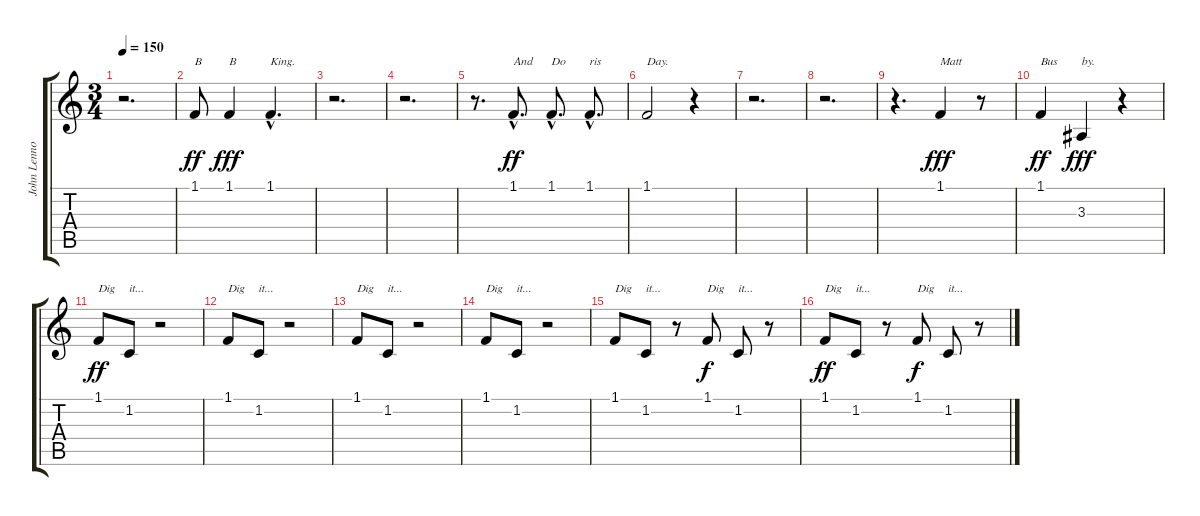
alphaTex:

\track ("John Lennon" "John Lenno") {instrument tenorsax}
\staff {score tabs}
\tuning (E4 B3 G3 D3 A2 E2) {hide}
\ts (3 4)
\tempo 150
\clef g2
\ks c
r.2{d dy fff} |
1.1.8{txt "B" dy ff} 1.1.4{txt "B" dy fff} 1.1{hac}.4{d txt "King."} |
r.2{d} |
r.2{d} |
r.8{d} 1.1{hac}.8{d txt "And" dy ff} 1.1{hac}.8{d txt "Do"} 1.1{hac}.8{d txt "ris"} |
1.1.2{txt "Day."} r.4 |
r.2{d} |
r.2{d} |
r.4{d} 1.1.4{txt "Matt" dy fff} r.8 |
1.1.4{txt "Bus" dy ff} 3.3.4{txt "by." dy fff} r.4 |
1.1.8{txt "Dig" dy ff} 1.2.8{txt "it..."} r.2 |
1.1.8{txt "Dig"} 1.2.8{txt "it..."} r.2 |
1.1.8{txt "Dig"} 1.2.8{txt "it..."} r.2 |
1.1.8{txt "Dig"} 1.2.8{txt "it..."} r.2 |
1.1.8{txt "Dig" volume 0} 1.2.8{txt "it..."} r.8 1.1.8{txt "Dig" dy f} 1.2.8{txt "it..."} r.8 |
1.1.8{txt "Dig" dy ff} 1.2.8{txt "it..."} r.8 1.1.8{txt "Dig" dy f} 1.2.8{txt "it..."} r.8
